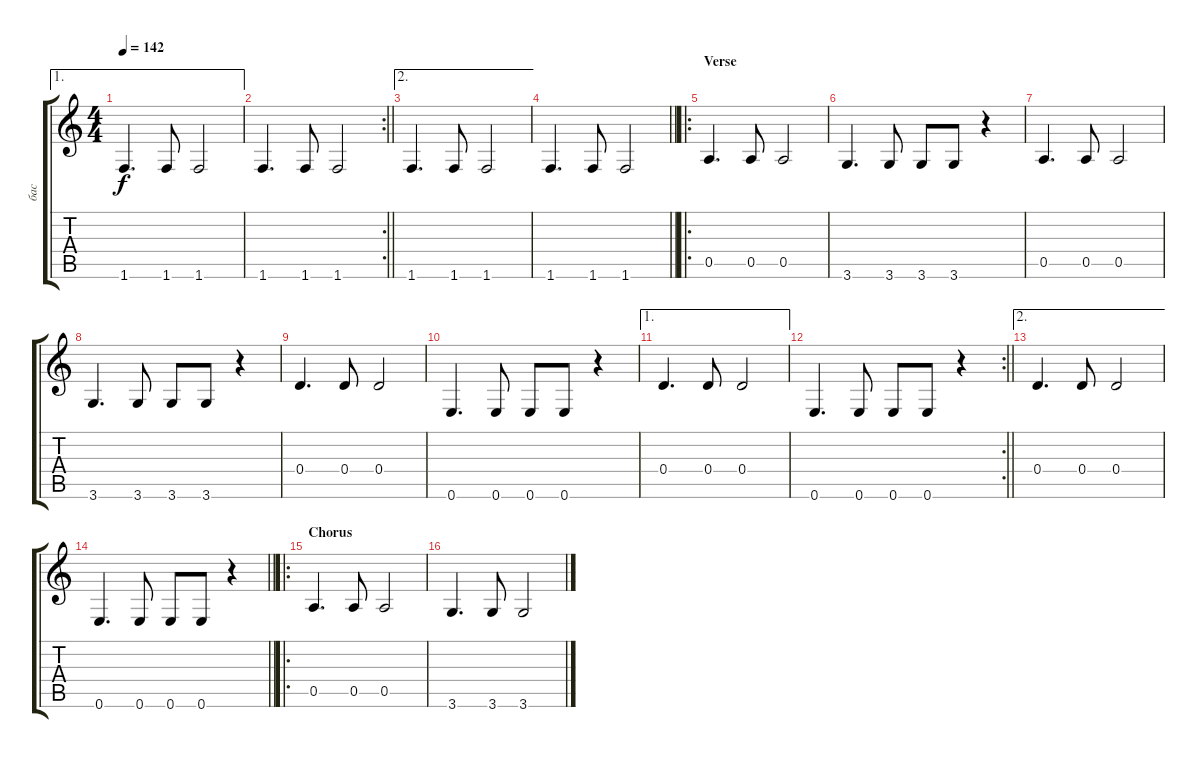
\track ("бас" "бас") {instrument electricbassfinger}
\staff {score tabs}
\tuning (E4 B3 G3 D3 A2 E2) {hide}
\ae 1
\ts (4 4)
\tempo 142
\clef g2
\ks c
1.6.4{d dy f} 1.6.8 1.6.2 |
\rc 2
\barLineRight lightlight
1.6.4{d} 1.6.8 1.6.2 |
\ae 2
1.6.4{d} 1.6.8 1.6.2 |
\barLineRight lightlight
1.6.4{d} 1.6.8 1.6.2 |
\ro
\section ("" "Verse")
0.5.4{d} 0.5.8 0.5.2 |
3.6.4{d} 3.6.8 3.6.8 3.6.8 r.4 |
0.5.4{d} 0.5.8 0.5.2 |
3.6.4{d} 3.6.8 3.6.8 3.6.8 r.4 |
0.4.4{d} 0.4.8 0.4.2 |
0.6.4{d} 0.6.8 0.6.8 0.6.8 r.4 |
\ae 1
0.4.4{d} 0.4.8 0.4.2 |
\rc 2
\barLineRight lightlight
0.6.4{d} 0.6.8 0.6.8 0.6.8 r.4 |
\ae 2
0.4.4{d} 0.4.8 0.4.2 |
\barLineRight lightlight
0.6.4{d} 0.6.8 0.6.8 0.6.8 r.4 |
\ro
\section ("" "Chorus")
0.5.4{d} 0.5.8 0.5.2 |
3.6.4{d} 3.6.8 3.6.2
